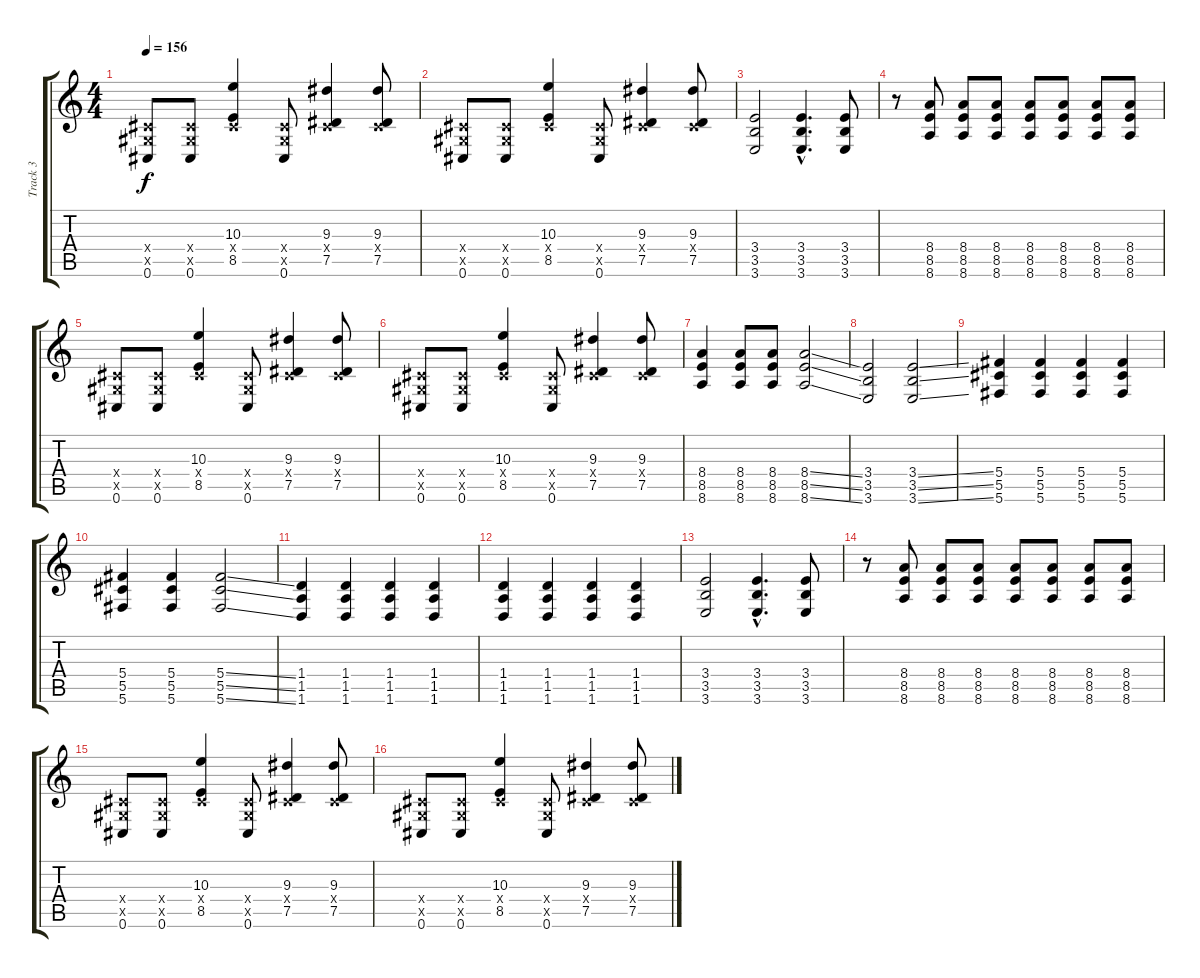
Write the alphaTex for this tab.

\track ("Track 3" "Track 3") {instrument distortionguitar}
\staff {score tabs}
\tuning (Eb4 Bb3 Gb3 Db3 Ab2 Db2) {hide}
\ts (4 4)
\tempo 156
\clef g2
\ks c
(0.4{x} 0.5{x} 0.6).8{dy f} (0.4{x} 0.5{x} 0.6).8 (10.3 0.4{x} 8.5).4 (0.4{x} 0.5{x} 0.6).8 (9.3 0.4{x} 7.5).4 (9.3 0.4{x} 7.5).8 |
(0.4{x} 0.5{x} 0.6).8 (0.4{x} 0.5{x} 0.6).8 (10.3 0.4{x} 8.5).4 (0.4{x} 0.5{x} 0.6).8 (9.3 0.4{x} 7.5).4 (9.3 0.4{x} 7.5).8 |
(3.4 3.5 3.6).2 (3.4{hac} 3.5{hac} 3.6{hac}).4{d} (3.4 3.5 3.6).8 |
r.8 (8.4 8.5 8.6).8 (8.4 8.5 8.6).8 (8.4 8.5 8.6).8 (8.4 8.5 8.6).8 (8.4 8.5 8.6).8 (8.4 8.5 8.6).8 (8.4 8.5 8.6).8 |
(0.4{x} 0.5{x} 0.6).8 (0.4{x} 0.5{x} 0.6).8 (10.3 0.4{x} 8.5).4 (0.4{x} 0.5{x} 0.6).8 (9.3 0.4{x} 7.5).4 (9.3 0.4{x} 7.5).8 |
(0.4{x} 0.5{x} 0.6).8 (0.4{x} 0.5{x} 0.6).8 (10.3 0.4{x} 8.5).4 (0.4{x} 0.5{x} 0.6).8 (9.3 0.4{x} 7.5).4 (9.3 0.4{x} 7.5).8 |
(8.4 8.5 8.6).4 (8.4 8.5 8.6).8 (8.4 8.5 8.6).8 (8.4{ss} 8.5{ss} 8.6{ss}).2 |
(3.4 3.5 3.6).2 (3.4{ss} 3.5{ss} 3.6{ss}).2 |
(5.4 5.5 5.6).4 (5.4 5.5 5.6).4 (5.4 5.5 5.6).4 (5.4 5.5 5.6).4 |
(5.4 5.5 5.6).4 (5.4 5.5 5.6).4 (5.4{ss} 5.5{ss} 5.6{ss}).2 |
(1.4 1.5 1.6).4 (1.4 1.5 1.6).4 (1.4 1.5 1.6).4 (1.4 1.5 1.6).4 |
(1.4 1.5 1.6).4 (1.4 1.5 1.6).4 (1.4 1.5 1.6).4 (1.4 1.5 1.6).4 |
(3.4 3.5 3.6).2 (3.4{hac} 3.5{hac} 3.6{hac}).4{d} (3.4 3.5 3.6).8 |
r.8 (8.4 8.5 8.6).8 (8.4 8.5 8.6).8 (8.4 8.5 8.6).8 (8.4 8.5 8.6).8 (8.4 8.5 8.6).8 (8.4 8.5 8.6).8 (8.4 8.5 8.6).8 |
(0.4{x} 0.5{x} 0.6).8 (0.4{x} 0.5{x} 0.6).8 (10.3 0.4{x} 8.5).4 (0.4{x} 0.5{x} 0.6).8 (9.3 0.4{x} 7.5).4 (9.3 0.4{x} 7.5).8 |
(0.4{x} 0.5{x} 0.6).8 (0.4{x} 0.5{x} 0.6).8 (10.3 0.4{x} 8.5).4 (0.4{x} 0.5{x} 0.6).8 (9.3 0.4{x} 7.5).4 (9.3 0.4{x} 7.5).8
